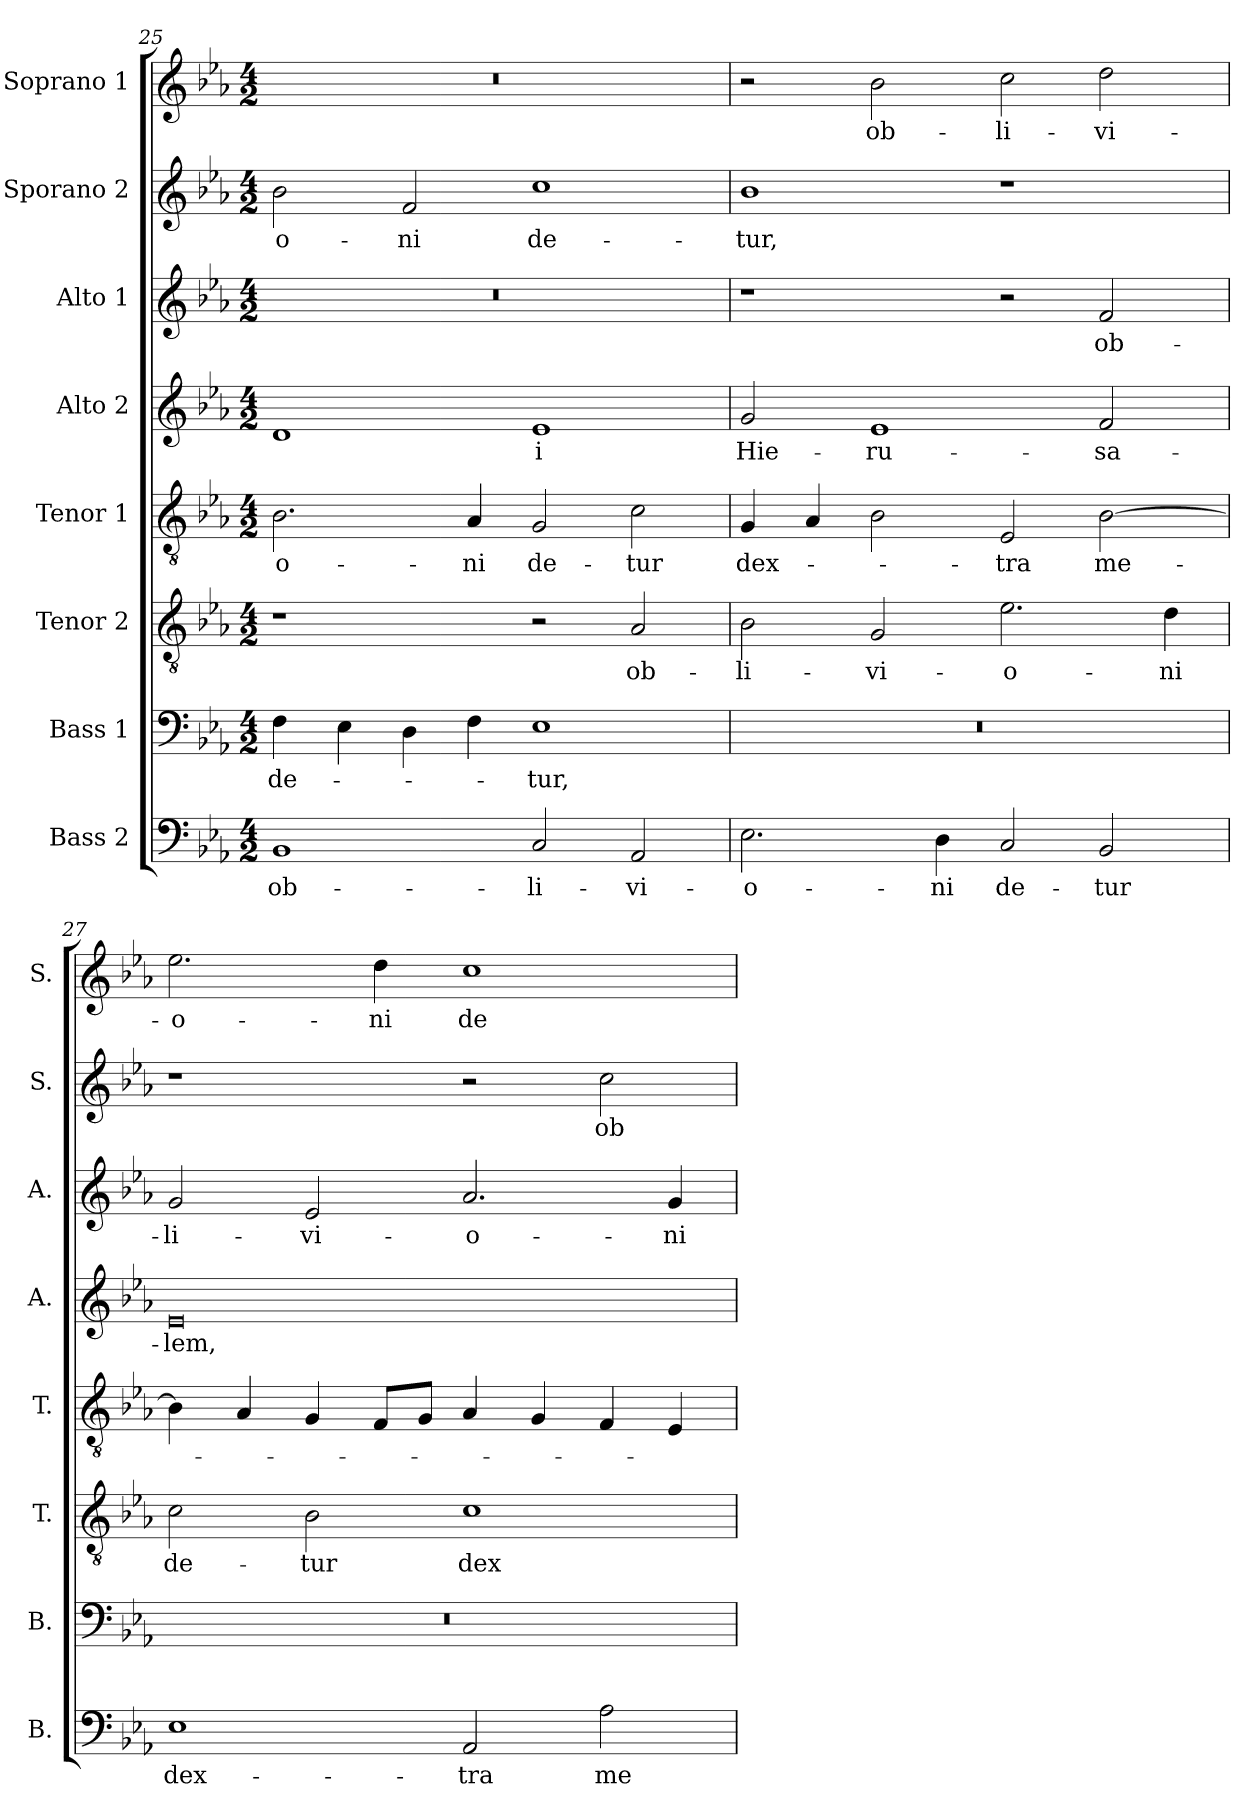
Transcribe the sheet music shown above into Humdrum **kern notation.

**kern	**text	**kern	**text	**kern	**text	**kern	**text	**kern	**text	**kern	**text	**kern	**text	**kern	**text
*part8	*part8	*part7	*part7	*part6	*part6	*part5	*part5	*part4	*part4	*part3	*part3	*part2	*part2	*part1	*part1
*staff8	*staff8	*staff7	*staff7	*staff6	*staff6	*staff5	*staff5	*staff4	*staff4	*staff3	*staff3	*staff2	*staff2	*staff1	*staff1
*I"Bass 2	*	*I"Bass 1	*	*I"Tenor 2	*	*I"Tenor 1	*	*I"Alto 2	*	*I"Alto 1	*	*I"Sporano 2	*	*I"Soprano 1	*
*I'B.	*	*I'B.	*	*I'T.	*	*I'T.	*	*I'A.	*	*I'A.	*	*I'S.	*	*I'S.	*
!!LO:PB:g=z
*clefF4	*	*clefF4	*	*clefGv2	*	*clefGv2	*	*clefG2	*	*clefG2	*	*clefG2	*	*clefG2	*
*	*	*	*	*ITrd7c12	*	*ITrd7c12	*	*	*	*	*	*	*	*	*
*k[b-e-a-]	*	*k[b-e-a-]	*	*k[b-e-a-]	*	*k[b-e-a-]	*	*k[b-e-a-]	*	*k[b-e-a-]	*	*k[b-e-a-]	*	*k[b-e-a-]	*
*E-:	*	*E-:	*	*E-:	*	*E-:	*	*E-:	*	*E-:	*	*E-:	*	*E-:	*
*M4/2	*	*M4/2	*	*M4/2	*	*M4/2	*	*M4/2	*	*M4/2	*	*M4/2	*	*M4/2	*
=25	=25	=25	=25	=25	=25	=25	=25	=25	=25	=25	=25	=25	=25	=25	=25
!	!LO:LY:b:color=#000000	!	!	!	!	!	!	!	!	!	!	!	!	!	!
!	!	!	!LO:LY:b:color=#000000	!	!	!	!	!	!	!	!	!	!	!	!
!	!	!	!	!	!	!	!LO:LY:b:color=#000000	!	!	!LO:N:vis=1	!	!	!	!	!
!	!	!	!	!	!	!	!	!	!	!	!	!	!LO:LY:b:color=#000000	!LO:N:vis=1	!
1BB-i	ob-	4Fi\	de-	1r	.	2.BB-i\	-o-	1di	.	0r	.	2b-i\	-o-	0r	.
.	.	4E-i\	.	.	.	.	.	.	.	.	.	.	.	.	.
!	!	!	!	!	!	!	!	!	!	!	!	!	!LO:LY:b:color=#000000	!	!
.	.	4Di\	.	.	.	.	.	.	.	.	.	2fi/	-ni	.	.
!	!	!	!	!	!	!	!LO:LY:b:color=#000000	!	!	!	!	!	!	!	!
.	.	4Fi\	.	.	.	4AA-i/	-ni	.	.	.	.	.	.	.	.
!	!LO:LY:b:color=#000000	!	!	!	!	!	!	!	!	!	!	!	!	!	!
!	!	!	!LO:LY:b:color=#000000	!	!	!	!	!	!	!	!	!	!	!	!
!	!	!	!	!	!	!	!LO:LY:b:color=#000000	!	!	!	!	!	!	!	!
!	!	!	!	!	!	!	!	!	!LO:LY:b:color=#000000	!	!	!	!	!	!
!	!	!	!	!	!	!	!	!	!	!	!	!	!LO:LY:b:color=#000000	!	!
2Ci/	-li-	1E-i	-tur,	2r	.	2GGi/	de-	1e-i	-i	.	.	1cci	de-	.	.
!	!LO:LY:b:color=#000000	!	!	!	!	!	!	!	!	!	!	!	!	!	!
!	!	!	!	!	!LO:LY:b:color=#000000	!	!	!	!	!	!	!	!	!	!
!	!	!	!	!	!	!	!LO:LY:b:color=#000000	!	!	!	!	!	!	!	!
2AA-i/	-vi-	.	.	2AA-i/	ob-	2Ci\	-tur	.	.	.	.	.	.	.	.
=26	=26	=26	=26	=26	=26	=26	=26	=26	=26	=26	=26	=26	=26	=26	=26
!	!LO:LY:b:color=#000000	!LO:N:vis=1	!	!	!	!	!	!	!	!	!	!	!	!	!
!	!	!	!	!	!LO:LY:b:color=#000000	!	!	!	!	!	!	!	!	!	!
!	!	!	!	!	!	!	!LO:LY:b:color=#000000	!	!	!	!	!	!	!	!
!	!	!	!	!	!	!	!	!	!LO:LY:b:color=#000000	!	!	!	!	!	!
!	!	!	!	!	!	!	!	!	!	!	!	!	!LO:LY:b:color=#000000	!	!
2.E-i\	-o-	0r	.	2BB-i\	-li-	4GGi/	dex-	2gi/	Hie-	1r	.	1b-i	-tur,	2r	.
.	.	.	.	.	.	4AA-i/	.	.	.	.	.	.	.	.	.
!	!	!	!	!	!LO:LY:b:color=#000000	!	!	!	!	!	!	!	!	!	!
!	!	!	!	!	!	!	!	!	!LO:LY:b:color=#000000	!	!	!	!	!	!
!	!	!	!	!	!	!	!	!	!	!	!	!	!	!	!LO:LY:b:color=#000000
.	.	.	.	2GGi/	-vi-	2BB-i\	.	1e-i	-ru-	.	.	.	.	2b-i\	ob-
!	!LO:LY:b:color=#000000	!	!	!	!	!	!	!	!	!	!	!	!	!	!
4Di\	-ni	.	.	.	.	.	.	.	.	.	.	.	.	.	.
!	!LO:LY:b:color=#000000	!	!	!	!	!	!	!	!	!	!	!	!	!	!
!	!	!	!	!	!LO:LY:b:color=#000000	!	!	!	!	!	!	!	!	!	!
!	!	!	!	!	!	!	!LO:LY:b:color=#000000	!	!	!	!	!	!	!	!
!	!	!	!	!	!	!	!	!	!	!	!	!	!	!	!LO:LY:b:color=#000000
2Ci/	de-	.	.	2.E-i\	-o-	2EE-i/	-tra	.	.	2r	.	1r	.	2cci\	-li-
!	!LO:LY:b:color=#000000	!	!	!	!	!	!	!	!	!	!	!	!	!	!
!	!	!	!	!	!	!	!LO:LY:b:color=#000000	!	!	!	!	!	!	!	!
!	!	!	!	!	!	!	!	!	!LO:LY:b:color=#000000	!	!	!	!	!	!
!	!	!	!	!	!	!	!	!	!	!	!LO:LY:b:color=#000000	!	!	!	!
!	!	!	!	!	!	!	!	!	!	!	!	!	!	!	!LO:LY:b:color=#000000
2BB-i/	-tur	.	.	.	.	[>2BB-i\	me-	2fi/	-sa-	2fi/	ob-	.	.	2ddi\	-vi-
!	!	!	!	!	!LO:LY:b:color=#000000	!	!	!	!	!	!	!	!	!	!
.	.	.	.	4Di\	-ni	.	.	.	.	.	.	.	.	.	.
=27	=27	=27	=27	=27	=27	=27	=27	=27	=27	=27	=27	=27	=27	=27	=27
!	!LO:LY:b:color=#000000	!LO:N:vis=1	!	!	!	!	!	!	!	!	!	!	!	!	!
!	!	!	!	!	!LO:LY:b:color=#000000	!	!	!	!	!	!	!	!	!	!
!	!	!	!	!	!	!	!	!	!LO:LY:b:color=#000000	!	!	!	!	!	!
!	!	!	!	!	!	!	!	!	!	!	!LO:LY:b:color=#000000	!	!	!	!
!	!	!	!	!	!	!	!	!	!	!	!	!	!	!	!LO:LY:b:color=#000000
1E-i	dex-	0r	.	2Ci\	de-	4BB-i\]	.	0e-i	-lem,	2gi/	-li-	1r	.	2.ee-i\	-o-
.	.	.	.	.	.	4AA-i/	.	.	.	.	.	.	.	.	.
!	!	!	!	!	!LO:LY:b:color=#000000	!	!	!	!	!	!	!	!	!	!
!	!	!	!	!	!	!	!	!	!	!	!LO:LY:b:color=#000000	!	!	!	!
.	.	.	.	2BB-i\	-tur	4GGi/	.	.	.	2e-i/	-vi-	.	.	.	.
!	!	!	!	!	!	!	!	!	!	!	!	!	!	!	!LO:LY:b:color=#000000
.	.	.	.	.	.	8FFi/L	.	.	.	.	.	.	.	4ddi\	-ni
.	.	.	.	.	.	8GGi/J	.	.	.	.	.	.	.	.	.
!	!LO:LY:b:color=#000000	!	!	!	!	!	!	!	!	!	!	!	!	!	!
!	!	!	!	!	!LO:LY:b:color=#000000	!	!	!	!	!	!	!	!	!	!
!	!	!	!	!	!	!	!	!	!	!	!LO:LY:b:color=#000000	!	!	!	!
!	!	!	!	!	!	!	!	!	!	!	!	!	!	!	!LO:LY:b:color=#000000
2AA-i/	-tra	.	.	1Ci	dex-	4AA-i/	.	.	.	2.a-i/	-o-	2r	.	1cci	de-
.	.	.	.	.	.	4GGi/	.	.	.	.	.	.	.	.	.
!	!LO:LY:b:color=#000000	!	!	!	!	!	!	!	!	!	!	!	!	!	!
!	!	!	!	!	!	!	!	!	!	!	!	!	!LO:LY:b:color=#000000	!	!
2A-i\	me-	.	.	.	.	4FFi/	.	.	.	.	.	2cci\	ob-	.	.
!	!	!	!	!	!	!	!	!	!	!	!LO:LY:b:color=#000000	!	!	!	!
.	.	.	.	.	.	4EE-i/	.	.	.	4gi/	-ni	.	.	.	.
=	=	=	=	=	=	=	=	=	=	=	=	=	=	=	=
*-	*-	*-	*-	*-	*-	*-	*-	*-	*-	*-	*-	*-	*-	*-	*-
